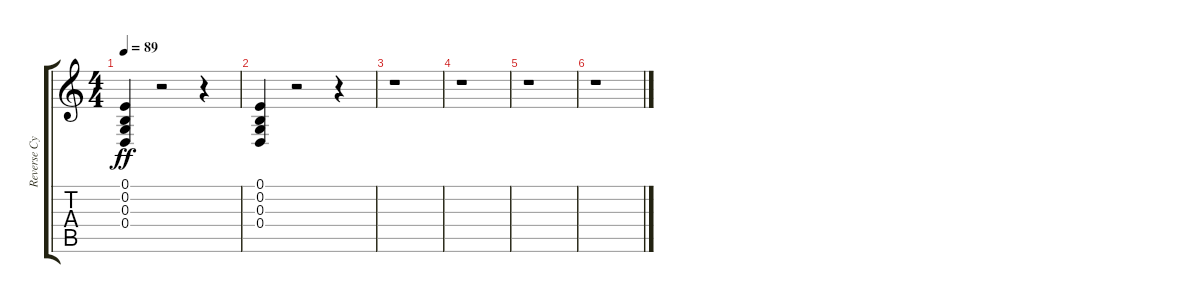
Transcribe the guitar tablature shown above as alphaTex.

\track ("Reverse Cymbal" "Reverse Cy") {instrument reversecymbal}
\staff {score tabs}
\tuning (E4 B3 G3 D3 A2 E2) {hide}
\ts (4 4)
\tempo 89
\clef g2
\ks c
(0.1 0.2 0.3 0.4).4{dy ff} r.2 r.4 |
(0.1 0.2 0.3 0.4).4 r.2 r.4 |
r.1 |
r.1 |
r.1 |
r.1
